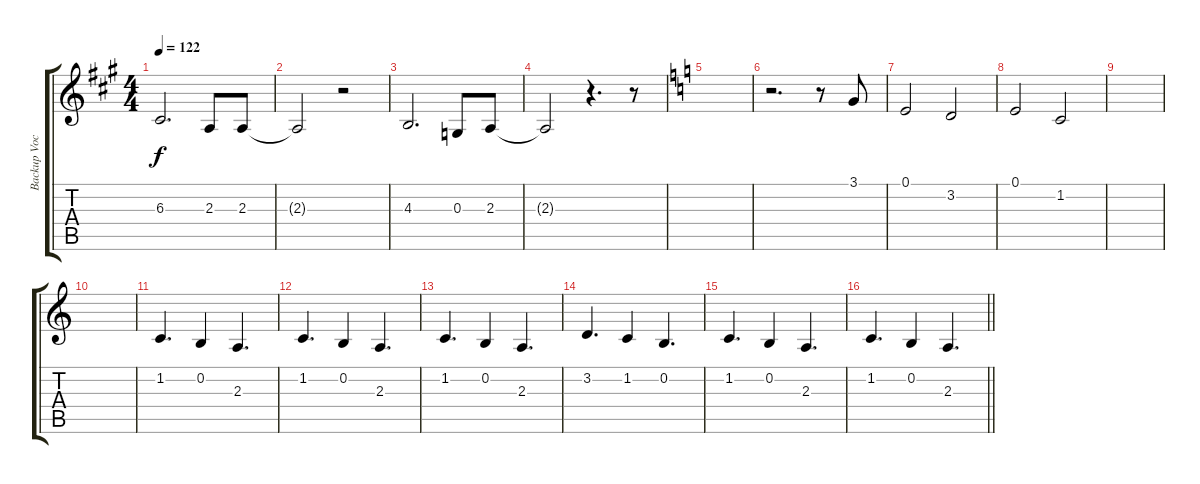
\track ("Backup Vocals" "Backup Voc") {instrument cello}
\staff {score tabs}
\tuning (E4 B3 G3 D3 A2 E2) {hide}
\ts (4 4)
\tempo 122
\clef g2
\ks a
6.3.2{d dy f} 2.3.8 2.3.8 |
2.3{t}.2 r.2 |
4.3.2{d} 0.3.8 2.3.8 |
2.3{t}.2 r.4{d} r.8 |
\ks c
|
r.2{d} r.8 3.1.8 |
0.1.2 3.2.2 |
0.1.2 1.2.2 |
|
|
1.2.4{d} 0.2.4 2.3.4{d} |
1.2.4{d} 0.2.4 2.3.4{d} |
1.2.4{d} 0.2.4 2.3.4{d} |
3.2.4{d} 1.2.4 0.2.4{d} |
1.2.4{d} 0.2.4 2.3.4{d} |
\barLineRight lightlight
1.2.4{d} 0.2.4 2.3.4{d}
